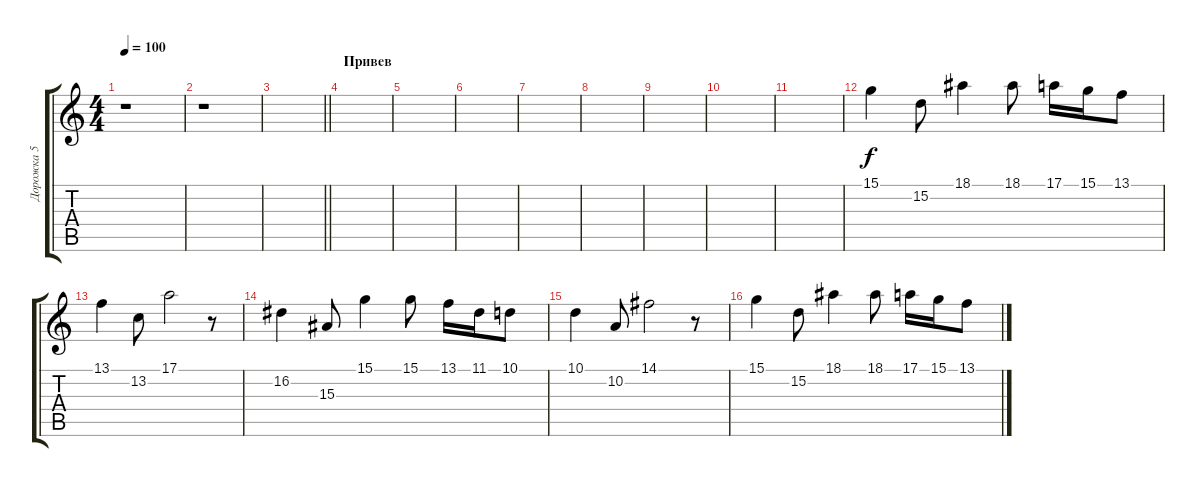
\track ("Дорожка 5" "Дорожка 5") {instrument acousticgrandpiano}
\staff {score tabs}
\tuning (E4 B3 G3 D3 A2 E2) {hide}
\ts (4 4)
\tempo 100
\clef g2
\ks c
r.1{dy f} |
r.1 |
\barLineRight lightlight
|
\section ("" "Привев")
|
|
|
|
|
|
|
|
15.1.4 15.2.8 18.1.4 18.1.8 17.1.16 15.1.16 13.1.8 |
13.1.4 13.2.8 17.1.2 r.8 |
16.2.4 15.3.8 15.1.4 15.1.8 13.1.16 11.1.16 10.1.8 |
10.1.4 10.2.8 14.1.2 r.8 |
15.1.4 15.2.8 18.1.4 18.1.8 17.1.16 15.1.16 13.1.8
